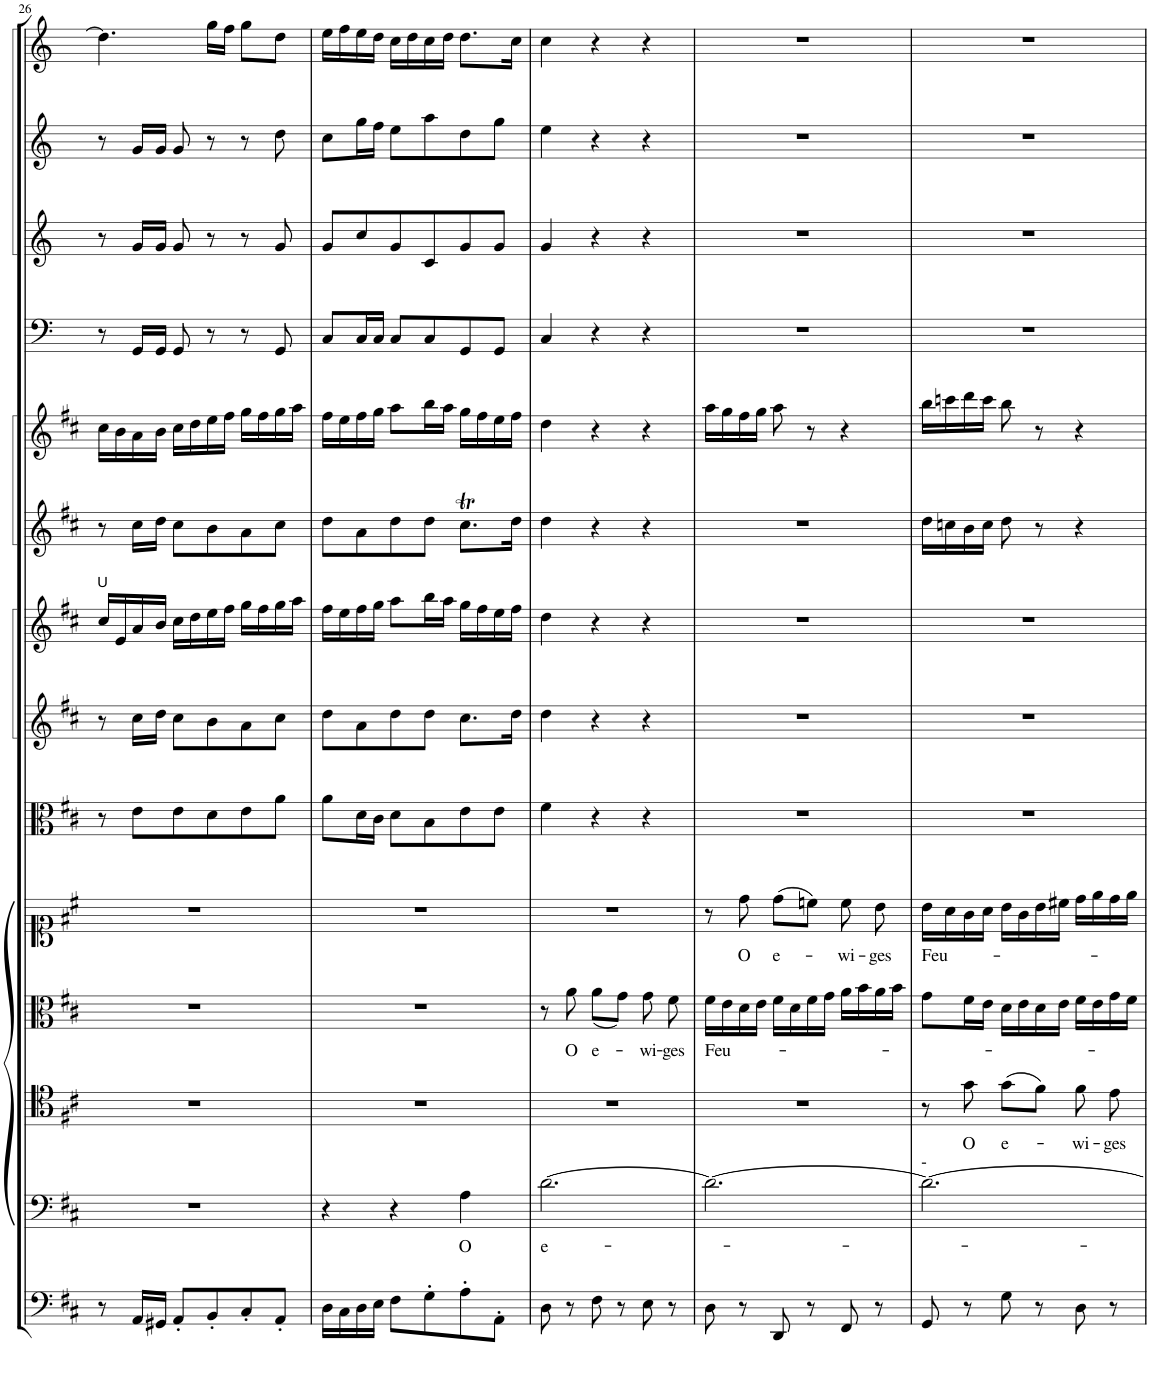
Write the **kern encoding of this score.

**kern	**kern	**text	**kern	**text	**kern	**text	**kern	**text	**kern	**kern	**kern	**kern	**kern	**kern	**kern	**kern	**kern
*part14	*part13	*part13	*part12	*part12	*part11	*part11	*part10	*part10	*part9	*part8	*part7	*part6	*part5	*part4	*part3	*part2	*part1
*staff14	*staff13	*staff13	*staff12	*staff12	*staff11	*staff11	*staff10	*staff10	*staff9	*staff8	*staff7	*staff6	*staff5	*staff4	*staff3	*staff2	*staff1
*I"Continuo.	*I"Basso	*	*I"Tenore	*	*I"Alto	*	*I"Soprano	*	*I"Viola.	*I"Violino II	*I"Violino I.	*I"Oboe II	*I"Oboe I.	*I"Timpani.	*I"Tromba III.	*I"Tromba II.	*I"Tromba I.
*	*	*	*	*	*	*	*	*	*I'Vla	*	*I'Vln	*I'Ob	*I'Ob	*I'Timp	*	*	*
!!LO:PB:g=z
*clefF4	*clefF4	*	*clefC4	*	*clefC3	*	*clefC1	*	*clefC3	*clefG2	*clefG2	*clefG2	*clefG2	*clefF4	*clefG2	*clefG2	*clefG2
*	*	*	*	*	*	*	*	*	*	*	*	*	*	*Trd-1c-2	*Trd-1c-2	*Trd-1c-2	*Trd-1c-2
*k[f#c#]	*k[f#c#]	*	*k[f#c#]	*	*k[f#c#]	*	*k[f#c#]	*	*k[f#c#]	*k[f#c#]	*k[f#c#]	*k[f#c#]	*k[f#c#]	*k[]	*k[]	*k[]	*k[]
*M3/4	*M3/4	*	*M3/4	*	*M3/4	*	*M3/4	*	*M3/4	*M3/4	*M3/4	*M3/4	*M3/4	*M3/4	*M3/4	*M3/4	*M3/4
=26	=26	=26	=26	=26	=26	=26	=26	=26	=26	=26	=26	=26	=26	=26	=26	=26	=26
!	!	!	!	!	!	!	!	!	!	!	!LO:TX:a:t=U	!	!	!	!	!	!
8r	2.r	.	2.r	.	2.r	.	2.r	.	8r	8r	16cc#/LL	8r	16cc#\LL	8r	8r	8r	4.dd\]
.	.	.	.	.	.	.	.	.	.	.	16e/	.	16b\	.	.	.	.
16AA/LL	.	.	.	.	.	.	.	.	8e\L	16cc#\LL	16a/	16cc#\LL	16a\	16GG/LL	16g/LL	16g/LL	.
16GG#X/JJ	.	.	.	.	.	.	.	.	.	16dd\JJ	16b/JJ	16dd\JJ	16b\JJ	16GG/JJ	16g/JJ	16g/JJ	.
8AA'/L	.	.	.	.	.	.	.	.	8e\	8cc#\L	16cc#\LL	8cc#\L	16cc#\LL	8GG/	8g/	8g/	.
.	.	.	.	.	.	.	.	.	.	.	16dd\	.	16dd\	.	.	.	.
8BB'/	.	.	.	.	.	.	.	.	8d\	8b\	16ee\	8b\	16ee\	8r	8r	8r	16gg\LL
.	.	.	.	.	.	.	.	.	.	.	16ff#\JJ	.	16ff#\JJ	.	.	.	16ff\JJ
8C#'/	.	.	.	.	.	.	.	.	8e\	8a\	16gg\LL	8a\	16gg\LL	8r	8r	8r	8gg\L
.	.	.	.	.	.	.	.	.	.	.	16ff#\	.	16ff#\	.	.	.	.
8AA'/J	.	.	.	.	.	.	.	.	8a\J	8cc#\J	16gg\	8cc#\J	16gg\	8GG/	8g/	8dd\	8dd\J
.	.	.	.	.	.	.	.	.	.	.	16aa\JJ	.	16aa\JJ	.	.	.	.
=27	=27	=27	=27	=27	=27	=27	=27	=27	=27	=27	=27	=27	=27	=27	=27	=27	=27
16D\LL	4r	.	2.r	.	2.r	.	2.r	.	8a\L	8dd\L	16ff#\LL	8dd\L	16ff#\LL	8C/L	8g/L	8cc\L	16ee\LL
16C#\	.	.	.	.	.	.	.	.	.	.	16ee\	.	16ee\	.	.	.	16ff\
16D\	.	.	.	.	.	.	.	.	16d\L	8a\	16ff#\	8a\	16ff#\	16C/L	8cc/	16gg\L	16ee\
16E\JJ	.	.	.	.	.	.	.	.	16c#\JJ	.	16gg\JJ	.	16gg\JJ	16C/JJ	.	16ff\JJ	16dd\JJ
8F#\L	4r	.	.	.	.	.	.	.	8d\L	8dd\	8aa\L	8dd\	8aa\L	8C/L	8g/	8ee\L	16cc\LL
.	.	.	.	.	.	.	.	.	.	.	.	.	.	.	.	.	16dd\
8G'\	.	.	.	.	.	.	.	.	8B\	8dd\J	16bb\L	8dd\J	16bb\L	8C/	8c/	8aa\	16cc\
.	.	.	.	.	.	.	.	.	.	.	16aa\JJ	.	16aa\JJ	.	.	.	16dd\JJ
!	!	!LO:LY:b	!	!	!	!	!	!	!	!	!	!	!	!	!	!	!
8A'\	4A\	O	.	.	.	.	.	.	8e\	8.cc#\L	16gg\LL	8.cc#t\L	16gg\LL	8GG/	8g/	8dd\	8.dd\L
.	.	.	.	.	.	.	.	.	.	.	16ff#\	.	16ff#\	.	.	.	.
8AA'\J	.	.	.	.	.	.	.	.	8e\J	.	16ee\	.	16ee\	8GG/J	8g/J	8gg\J	.
.	.	.	.	.	.	.	.	.	.	16dd\Jk	16ff#\JJ	16dd\Jk	16ff#\JJ	.	.	.	16cc\Jk
=28	=28	=28	=28	=28	=28	=28	=28	=28	=28	=28	=28	=28	=28	=28	=28	=28	=28
!	!	!LO:LY:b	!	!	!	!	!	!	!	!	!	!	!	!	!	!	!
8D\	[2.d\	e-	2.r	.	8r	.	2.r	.	4f#\	4dd\	4dd\	4dd\	4dd\	4C/	4g/	4ee\	4cc\
!	!	!	!	!	!	!LO:LY:b	!	!	!	!	!	!	!	!	!	!	!
8r	.	.	.	.	8a\	O	.	.	.	.	.	.	.	.	.	.	.
!	!	!	!	!	!	!LO:LY:b	!	!	!	!	!	!	!	!	!	!	!
8F#\	.	.	.	.	(<8a\L	e-	.	.	4r	4r	4r	4r	4r	4r	4r	4r	4r
8r	.	.	.	.	8g\J)	.	.	.	.	.	.	.	.	.	.	.	.
!	!	!	!	!	!	!LO:LY:b	!	!	!	!	!	!	!	!	!	!	!
8E\	.	.	.	.	8g\	-wi-	.	.	4r	4r	4r	4r	4r	4r	4r	4r	4r
!	!	!	!	!	!	!LO:LY:b	!	!	!	!	!	!	!	!	!	!	!
8r	.	.	.	.	8f#\	-ges	.	.	.	.	.	.	.	.	.	.	.
=29	=29	=29	=29	=29	=29	=29	=29	=29	=29	=29	=29	=29	=29	=29	=29	=29	=29
!	!	!	!	!	!	!LO:LY:b	!	!	!	!	!	!	!	!	!	!	!
8D\	2.d\_	.	2.r	.	16f#\LL	Feu-	8r	.	2.r	2.r	2.r	2.r	16aa\LL	2.r	2.r	2.r	2.r
.	.	.	.	.	16e\	.	.	.	.	.	.	.	16gg\	.	.	.	.
!	!	!	!	!	!	!	!	!LO:LY:b	!	!	!	!	!	!	!	!	!
8r	.	.	.	.	16d\	.	8dd\	-O	.	.	.	.	16ff#\	.	.	.	.
.	.	.	.	.	16e\JJ	.	.	.	.	.	.	.	16gg\JJ	.	.	.	.
!	!	!	!	!	!	!	!	!LO:LY:b	!	!	!	!	!	!	!	!	!
8DD/	.	.	.	.	16f#\LL	.	(>8dd\L	e-	.	.	.	.	8aa\	.	.	.	.
.	.	.	.	.	16d\	.	.	.	.	.	.	.	.	.	.	.	.
8r	.	.	.	.	16f#\	.	8ccn\J)	.	.	.	.	.	8r	.	.	.	.
.	.	.	.	.	16g\JJ	.	.	.	.	.	.	.	.	.	.	.	.
!	!	!	!	!	!	!	!	!LO:LY:b	!	!	!	!	!	!	!	!	!
8FF#/	.	.	.	.	16a\LL	.	8cc\	-wi-	.	.	.	.	4r	.	.	.	.
.	.	.	.	.	16b\	.	.	.	.	.	.	.	.	.	.	.	.
!	!	!	!	!	!	!	!	!LO:LY:b	!	!	!	!	!	!	!	!	!
8r	.	.	.	.	16a\	.	8b\	-ges	.	.	.	.	.	.	.	.	.
.	.	.	.	.	16b\JJ	.	.	.	.	.	.	.	.	.	.	.	.
=30	=30	=30	=30	=30	=30	=30	=30	=30	=30	=30	=30	=30	=30	=30	=30	=30	=30
!	!LO:TX:a:t=-	!	!	!	!	!	!	!	!	!	!	!	!	!	!	!	!
!	!	!	!	!	!	!	!	!LO:LY:b	!	!	!	!	!	!	!	!	!
8GG/	2.d\_	.	8r	.	8g\L	.	16b\LL	-Feu-	2.r	2.r	2.r	16dd\LL	16bb\LL	2.r	2.r	2.r	2.r
.	.	.	.	.	.	.	16a\	.	.	.	.	16ccn\	16cccn\	.	.	.	.
!	!	!	!	!LO:LY:b	!	!	!	!	!	!	!	!	!	!	!	!	!
8r	.	.	8g\	O	16f#\L	.	16g\	.	.	.	.	16b\	16ddd\	.	.	.	.
.	.	.	.	.	16e\JJ	.	16a\JJ	.	.	.	.	16cc\JJ	16ccc\JJ	.	.	.	.
!	!	!	!	!LO:LY:b	!	!	!	!	!	!	!	!	!	!	!	!	!
8G\	.	.	(>8g\L	e-	16d\LL	.	16b\LL	.	.	.	.	8dd\	8bb\	.	.	.	.
.	.	.	.	.	16e\	.	16g\	.	.	.	.	.	.	.	.	.	.
8r	.	.	8f#\J)	.	16d\	.	16b\	.	.	.	.	8r	8r	.	.	.	.
.	.	.	.	.	16e\JJ	.	16cc#X\JJ	.	.	.	.	.	.	.	.	.	.
!	!	!	!	!LO:LY:b	!	!	!	!	!	!	!	!	!	!	!	!	!
8D\	.	.	8f#\	-wi-	16f#\LL	.	16dd\LL	.	.	.	.	4r	4r	.	.	.	.
.	.	.	.	.	16e\	.	16ee\	.	.	.	.	.	.	.	.	.	.
!	!	!	!	!LO:LY:b	!	!	!	!	!	!	!	!	!	!	!	!	!
8r	.	.	8e\	-ges	16g\	.	16dd\	.	.	.	.	.	.	.	.	.	.
.	.	.	.	.	16f#\JJ	.	16ee\JJ	.	.	.	.	.	.	.	.	.	.
=	=	=	=	=	=	=	=	=	=	=	=	=	=	=	=	=	=
*-	*-	*-	*-	*-	*-	*-	*-	*-	*-	*-	*-	*-	*-	*-	*-	*-	*-
